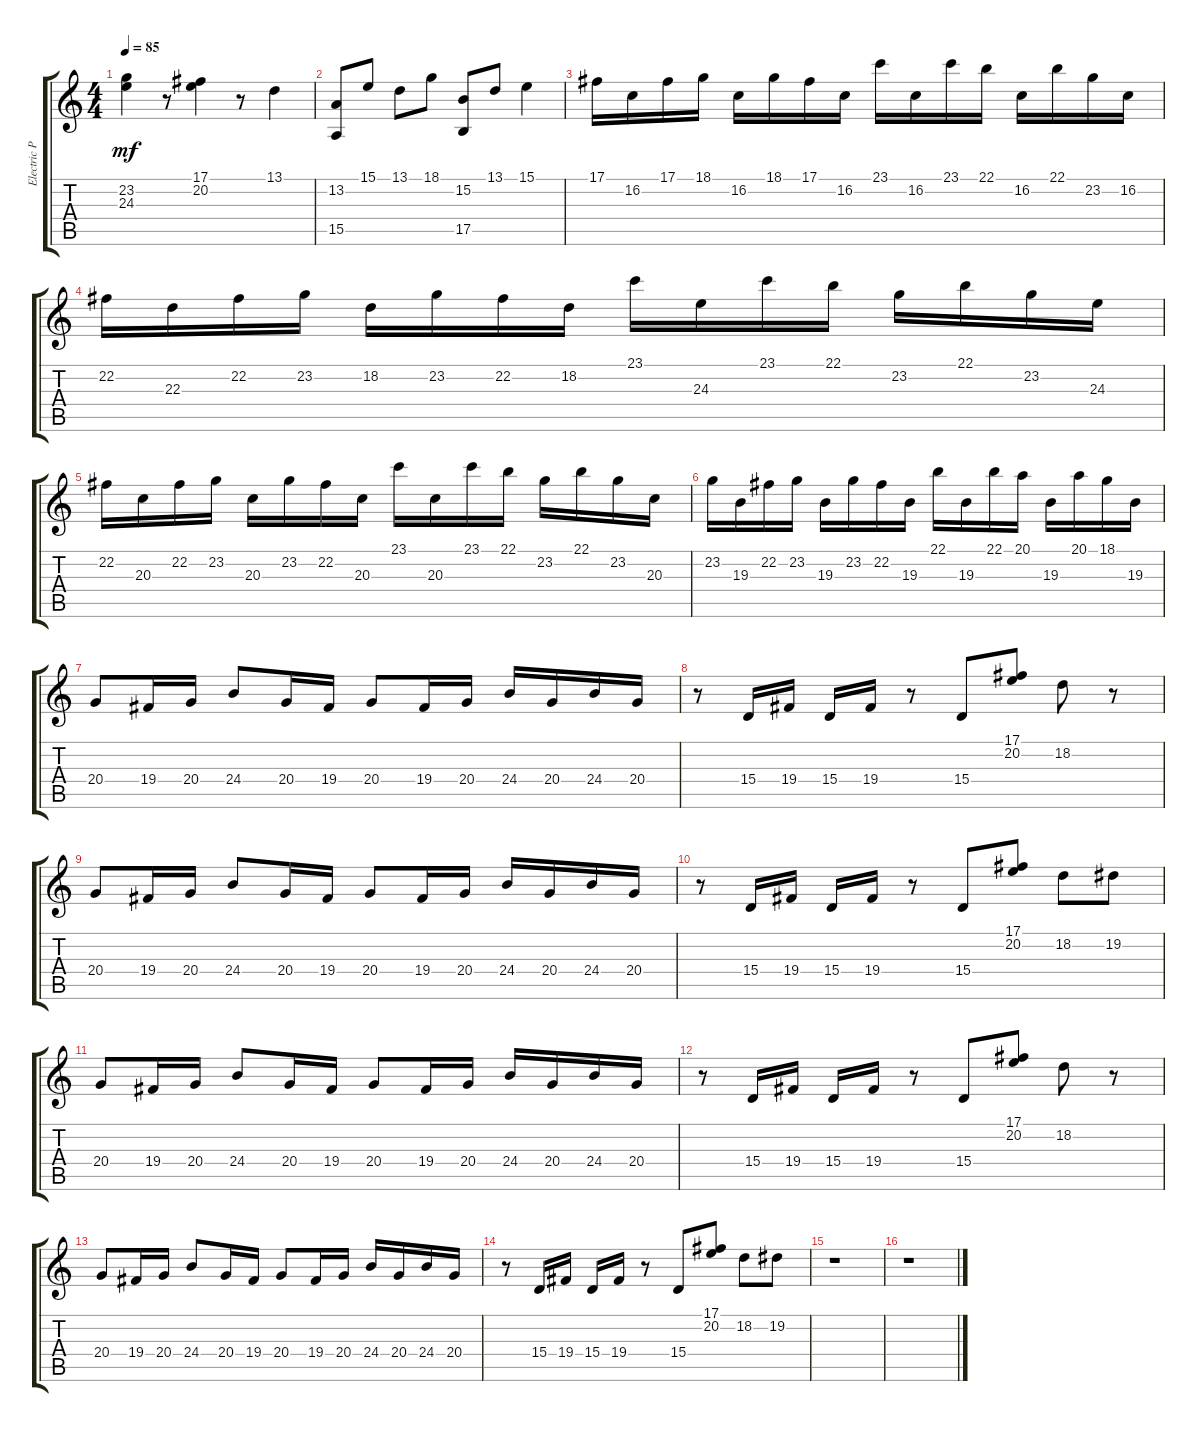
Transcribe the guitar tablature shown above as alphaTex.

\track ("Electric Piano" "Electric P") {instrument electricgrandpiano}
\staff {score tabs}
\tuning (Db4 Ab3 E3 B2 Gb2 B1) {hide}
\ts (4 4)
\tempo 85
\clef g2
\ks c
(23.2 24.3).4{dy mf} r.8 (17.1 20.2).4 r.8 13.1.4 |
(13.2 15.5).8 15.1.8 13.1.8 18.1.8 (15.2 17.5).8 13.1.8 15.1.4 |
17.1.16 16.2.16 17.1.16 18.1.16 16.2.16 18.1.16 17.1.16 16.2.16 23.1.16 16.2.16 23.1.16 22.1.16 16.2.16 22.1.16 23.2.16 16.2.16 |
22.2.16 22.3.16 22.2.16 23.2.16 18.2.16 23.2.16 22.2.16 18.2.16 23.1.16 24.3.16 23.1.16 22.1.16 23.2.16 22.1.16 23.2.16 24.3.16 |
22.2.16 20.3.16 22.2.16 23.2.16 20.3.16 23.2.16 22.2.16 20.3.16 23.1.16 20.3.16 23.1.16 22.1.16 23.2.16 22.1.16 23.2.16 20.3.16 |
23.2.16 19.3.16 22.2.16 23.2.16 19.3.16 23.2.16 22.2.16 19.3.16 22.1.16 19.3.16 22.1.16 20.1.16 19.3.16 20.1.16 18.1.16 19.3.16 |
20.4.8 19.4.16 20.4.16 24.4.8 20.4.16 19.4.16 20.4.8 19.4.16 20.4.16 24.4.16 20.4.16 24.4.16 20.4.16 |
r.8 15.4.16 19.4.16 15.4.16 19.4.16 r.8 15.4.8 (17.1 20.2).8 18.2.8 r.8 |
20.4.8 19.4.16 20.4.16 24.4.8 20.4.16 19.4.16 20.4.8 19.4.16 20.4.16 24.4.16 20.4.16 24.4.16 20.4.16 |
r.8 15.4.16 19.4.16 15.4.16 19.4.16 r.8 15.4.8 (17.1 20.2).8 18.2.8 19.2.8 |
20.4.8 19.4.16 20.4.16 24.4.8 20.4.16 19.4.16 20.4.8 19.4.16 20.4.16 24.4.16 20.4.16 24.4.16 20.4.16 |
r.8 15.4.16 19.4.16 15.4.16 19.4.16 r.8 15.4.8 (17.1 20.2).8 18.2.8 r.8 |
20.4.8 19.4.16 20.4.16 24.4.8 20.4.16 19.4.16 20.4.8 19.4.16 20.4.16 24.4.16 20.4.16 24.4.16 20.4.16 |
r.8 15.4.16 19.4.16 15.4.16 19.4.16 r.8 15.4.8 (17.1 20.2).8 18.2.8 19.2.8 |
r.1 |
r.1
